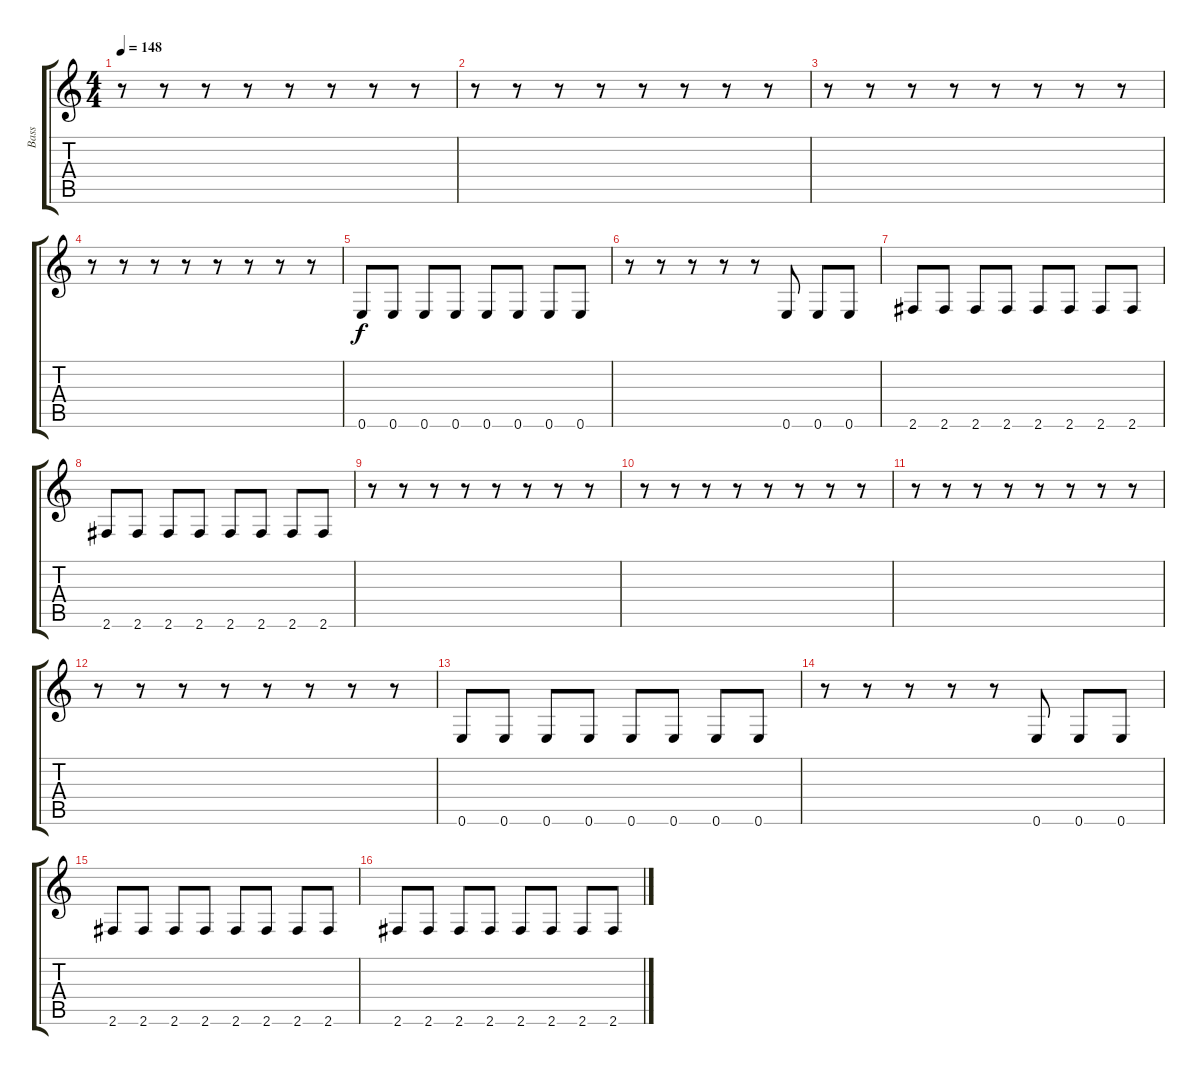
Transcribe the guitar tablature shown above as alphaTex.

\track ("Bass" "Bass") {instrument electricbassfinger}
\staff {score tabs}
\tuning (E4 B3 G3 D3 A2 E2) {hide}
\ts (4 4)
\tempo 148
\clef g2
\ks c
r.8{dy f} r.8 r.8 r.8 r.8 r.8 r.8 r.8 |
r.8 r.8 r.8 r.8 r.8 r.8 r.8 r.8 |
r.8 r.8 r.8 r.8 r.8 r.8 r.8 r.8 |
r.8 r.8 r.8 r.8 r.8 r.8 r.8 r.8 |
0.6.8 0.6.8 0.6.8 0.6.8 0.6.8 0.6.8 0.6.8 0.6.8 |
r.8 r.8 r.8 r.8 r.8 0.6.8 0.6.8 0.6.8 |
2.6.8 2.6.8 2.6.8 2.6.8 2.6.8 2.6.8 2.6.8 2.6.8 |
2.6.8 2.6.8 2.6.8 2.6.8 2.6.8 2.6.8 2.6.8 2.6.8 |
r.8 r.8 r.8 r.8 r.8 r.8 r.8 r.8 |
r.8 r.8 r.8 r.8 r.8 r.8 r.8 r.8 |
r.8 r.8 r.8 r.8 r.8 r.8 r.8 r.8 |
r.8 r.8 r.8 r.8 r.8 r.8 r.8 r.8 |
0.6.8 0.6.8 0.6.8 0.6.8 0.6.8 0.6.8 0.6.8 0.6.8 |
r.8 r.8 r.8 r.8 r.8 0.6.8 0.6.8 0.6.8 |
2.6.8 2.6.8 2.6.8 2.6.8 2.6.8 2.6.8 2.6.8 2.6.8 |
2.6.8 2.6.8 2.6.8 2.6.8 2.6.8 2.6.8 2.6.8 2.6.8
